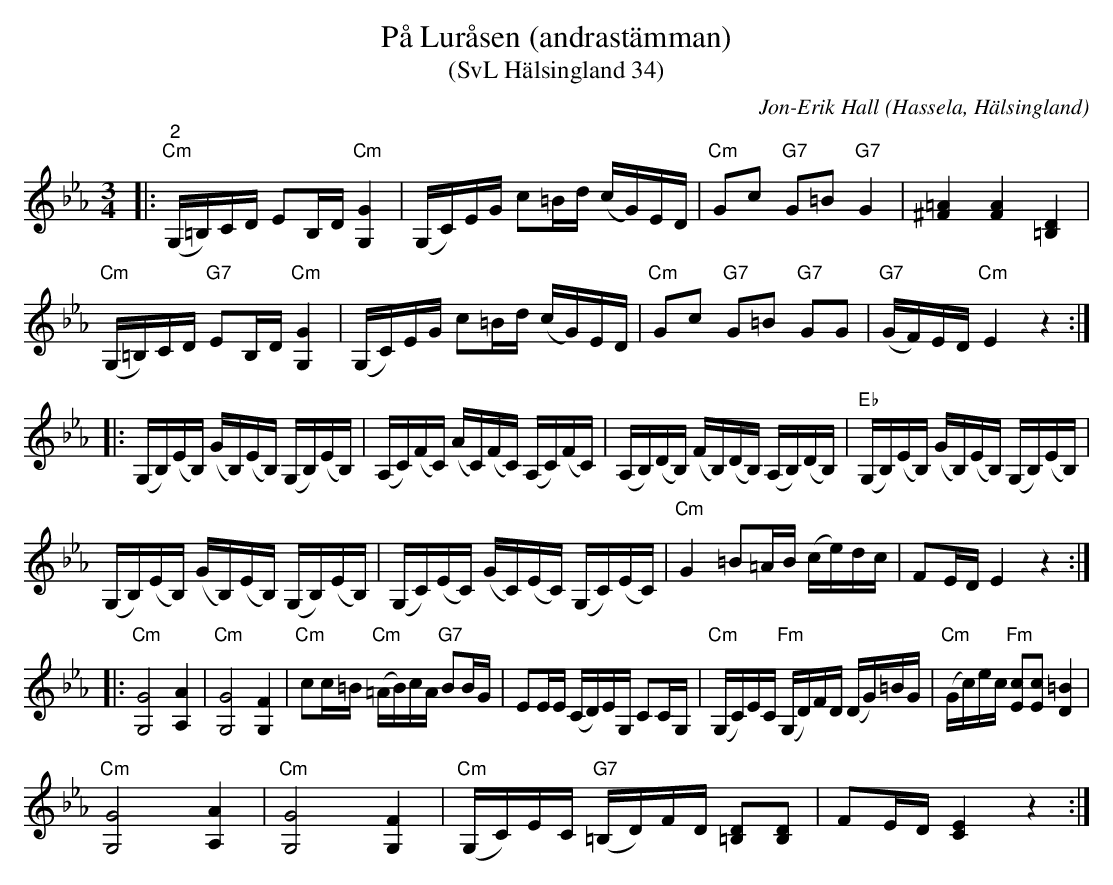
X:1
T:På Luråsen (andrastämman)
T:(SvL Hälsingland 34)
C:Jon-Erik Hall
O:Hassela, Hälsingland
L:1/16
M:3/4
K:Cm
V:2
|:"^2""Cm" (G,=B,)CD E2B,D"Cm" [G,G]4 | (G,C)EG c2=Bd (cG)ED |"Cm" G2c2"G7" G2=B2"G7" G4 | [^F=A]4 [FA]4 [=B,D]4 |
"Cm" (G,=B,)CD"G7" E2B,D"Cm" [G,G]4 | (G,C)EG c2=Bd (cG)ED | "Cm" G2c2"G7" G2=B2"G7" G2G2 |"G7" (GF)ED"Cm" E4 z4 ::
(G,B,)(EB,) (GB,)(EB,) (G,B,)(EB,) | (A,C)(FC) (AC)(FC) (A,C)(FC) | (A,B,)(DB,) (FB,)(DB,) (A,B,)(DB,) | "Eb" (G,B,)(EB,) (GB,)(EB,) (G,B,)(EB,) |
(G,B,)(EB,) (GB,)(EB,) (G,B,)(EB,) | (G,C)(EC) (GC)(EC) (G,C)(EC) |"Cm" G4 =B2=AB (ce)dc | F2ED E4 z4 ::
"Cm" [G,G]8 [A,A]4 | "Cm" [G,G]8 [G,F]4 |"Cm" c2c=B"Cm" (=AB)cA"G7" B2BG | E2EE (CD)EG, C2CG, | "Cm" (G,C)EC"Fm" (G,D)FD (DG)=BG |"Cm" (Gc)ec"Fm" [Ec]2[Ec]2 [D=B]4 |
"Cm" [G,G]8 [A,A]4 | "Cm" [G,G]8 [G,F]4 |"Cm" (G,C)EC"G7" (=B,D)FD [=B,D]2[B,D]2 | F2ED [CE]4 z4 :|
